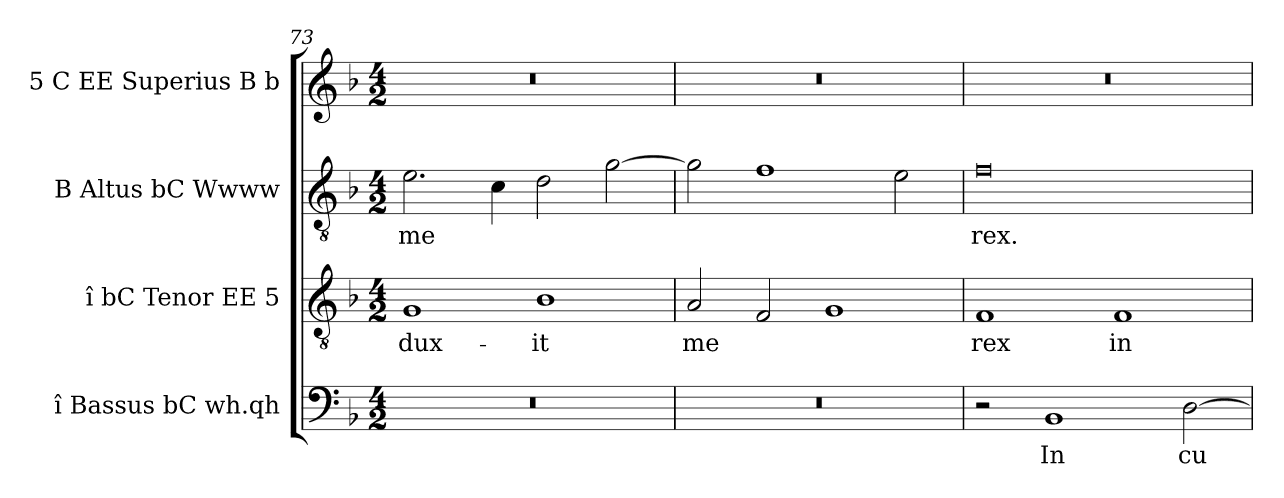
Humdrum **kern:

**kern	**text	**kern	**text	**kern	**text	**kern
*part4	*part4	*part3	*part3	*part2	*part2	*part1
*staff4	*staff4	*staff3	*staff3	*staff2	*staff2	*staff1
*I"î  Bassus  bC  wh.qh	*	*I"î  bC  Tenor  EE 5	*	*I"B  Altus  bC  Wwww	*	*I"5  C EE  Superius  B  b
*I'B.	*	*I'T.	*	*I'A.	*	*I'S.
*clefF4	*	*clefGv2	*	*clefGv2	*	*clefG2
*k[b-]	*	*k[b-]	*	*k[b-]	*	*k[b-]
*F:	*	*F:	*	*F:	*	*F:
*M4/2	*	*M4/2	*	*M4/2	*	*M4/2
=73	=73	=73	=73	=73	=73	=73
!	!	!	!LO:LY:b:cj	!	!LO:LY:b	!
0r	.	1G	dux-	2.e\	me	0r
.	.	.	.	4c\	.	.
!	!	!	!LO:LY:b:cj	!	!	!
.	.	1B-	-it	2d\	.	.
.	.	.	.	[>2g\	.	.
=74	=74	=74	=74	=74	=74	=74
!	!	!	!LO:LY:b	!	!	!
0r	.	2A/	me	2g\]	.	0r
.	.	2F/	.	1f	.	.
.	.	1G	.	.	.	.
.	.	.	.	2e\	.	.
=75	=75	=75	=75	=75	=75	=75
!	!	!	!LO:LY:b:cj	!	!LO:LY:b:cj	!
2r	.	1F	rex	0f	rex.	0r
!	!LO:LY:b:cj	!	!	!	!	!
1BB-	In	.	.	.	.	.
!	!	!	!LO:LY:b:cj	!	!	!
.	.	1F	in	.	.	.
!	!LO:LY:b:cj	!	!	!	!	!
[<2D\	cu-	.	.	.	.	.
=	=	=	=	=	=	=
*-	*-	*-	*-	*-	*-	*-
